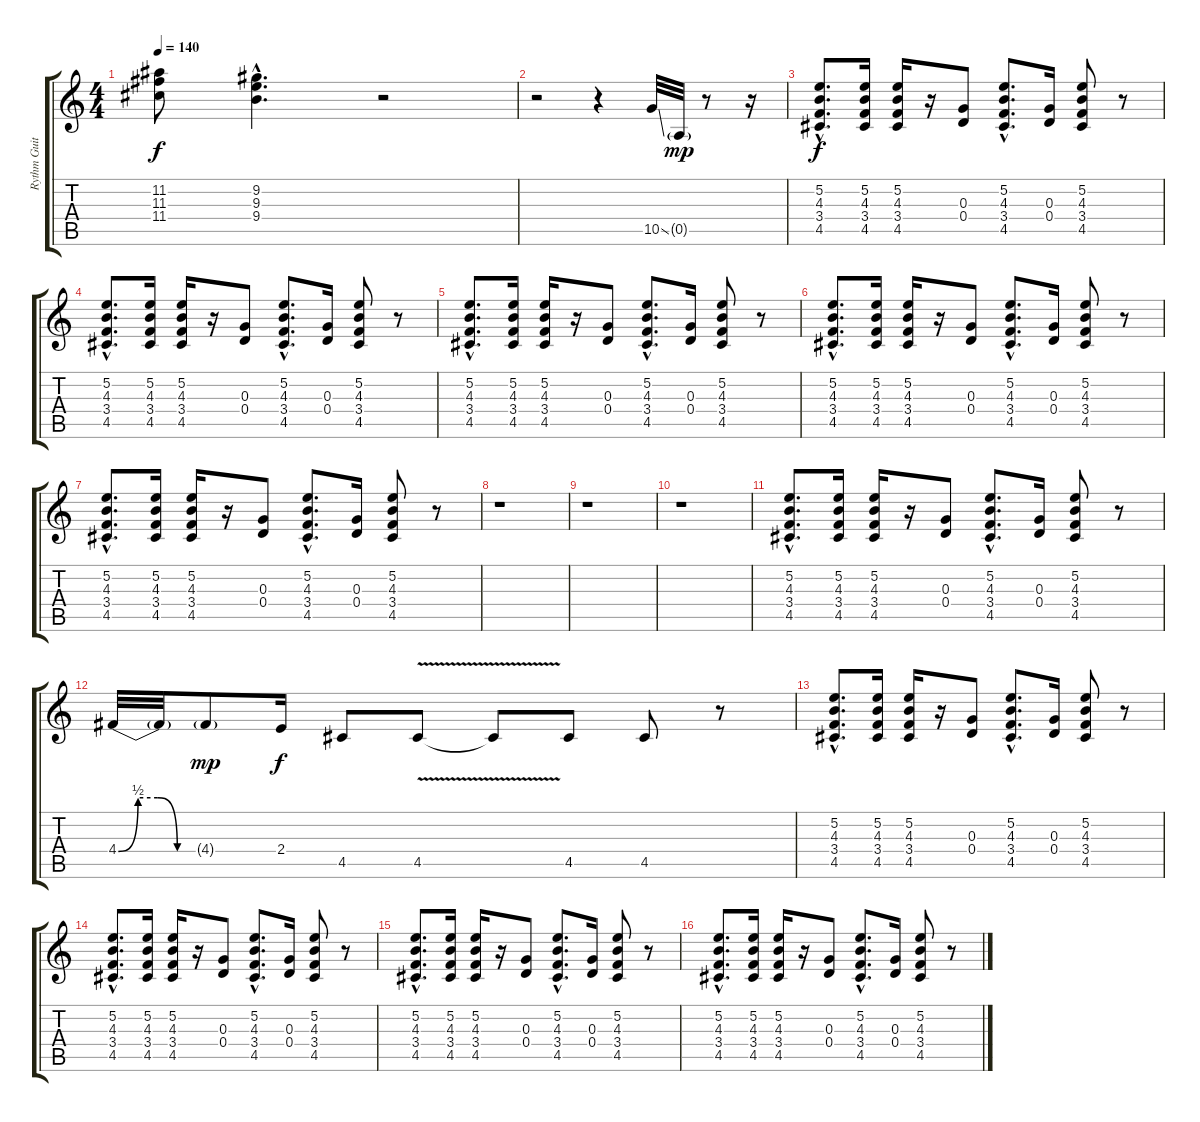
\track ("Rythm Guitar" "Rythm Guit") {instrument distortionguitar}
\staff {score tabs}
\tuning (E4 B3 G3 D3 A2 E2) {hide}
\ts (4 4)
\tempo 140
\clef g2
\ks c
(11.2 11.3 11.4).8{dy f instrument distortionguitar} (9.2{hac} 9.3{hac} 9.4{hac}).4{d} r.2 |
r.2 r.4 10.5{ss}.32 0.5{g}.32{dy mp} r.8 r.16 |
(5.2{hac} 4.3{hac} 3.4{hac} 4.5{hac}).8{d dy f} (5.2 4.3 3.4 4.5).16 (5.2 4.3 3.4 4.5).16 r.16 (0.3 0.4).8 (5.2{hac} 4.3{hac} 3.4{hac} 4.5{hac}).8{d} (0.3 0.4).16 (5.2 4.3 3.4 4.5).8 r.8 |
(5.2{hac} 4.3{hac} 3.4{hac} 4.5{hac}).8{d} (5.2 4.3 3.4 4.5).16 (5.2 4.3 3.4 4.5).16 r.16 (0.3 0.4).8 (5.2{hac} 4.3{hac} 3.4{hac} 4.5{hac}).8{d} (0.3 0.4).16 (5.2 4.3 3.4 4.5).8 r.8 |
(5.2{hac} 4.3{hac} 3.4{hac} 4.5{hac}).8{d} (5.2 4.3 3.4 4.5).16 (5.2 4.3 3.4 4.5).16 r.16 (0.3 0.4).8 (5.2{hac} 4.3{hac} 3.4{hac} 4.5{hac}).8{d} (0.3 0.4).16 (5.2 4.3 3.4 4.5).8 r.8 |
(5.2{hac} 4.3{hac} 3.4{hac} 4.5{hac}).8{d} (5.2 4.3 3.4 4.5).16 (5.2 4.3 3.4 4.5).16 r.16 (0.3 0.4).8 (5.2{hac} 4.3{hac} 3.4{hac} 4.5{hac}).8{d} (0.3 0.4).16 (5.2 4.3 3.4 4.5).8 r.8 |
(5.2{hac} 4.3{hac} 3.4{hac} 4.5{hac}).8{d} (5.2 4.3 3.4 4.5).16 (5.2 4.3 3.4 4.5).16 r.16 (0.3 0.4).8 (5.2{hac} 4.3{hac} 3.4{hac} 4.5{hac}).8{d} (0.3 0.4).16 (5.2 4.3 3.4 4.5).8 r.8 |
r.1 |
r.1 |
r.1 |
(5.2{hac} 4.3{hac} 3.4{hac} 4.5{hac}).8{d} (5.2 4.3 3.4 4.5).16 (5.2 4.3 3.4 4.5).16 r.16 (0.3 0.4).8 (5.2{hac} 4.3{hac} 3.4{hac} 4.5{hac}).8{d} (0.3 0.4).16 (5.2 4.3 3.4 4.5).8 r.8 |
4.4{be (custom 0 0 15 2 30 2 45 0 60 0)}.32 4.4{t}.32 4.4{g}.8{dy mp} 2.4.16{dy f} 4.5.8 4.5{v}.8 4.5{t}.8 4.5.8 4.5.8 r.8 |
(5.2{hac} 4.3{hac} 3.4{hac} 4.5{hac}).8{d} (5.2 4.3 3.4 4.5).16 (5.2 4.3 3.4 4.5).16 r.16 (0.3 0.4).8 (5.2{hac} 4.3{hac} 3.4{hac} 4.5{hac}).8{d} (0.3 0.4).16 (5.2 4.3 3.4 4.5).8 r.8 |
(5.2{hac} 4.3{hac} 3.4{hac} 4.5{hac}).8{d} (5.2 4.3 3.4 4.5).16 (5.2 4.3 3.4 4.5).16 r.16 (0.3 0.4).8 (5.2{hac} 4.3{hac} 3.4{hac} 4.5{hac}).8{d} (0.3 0.4).16 (5.2 4.3 3.4 4.5).8 r.8 |
(5.2{hac} 4.3{hac} 3.4{hac} 4.5{hac}).8{d} (5.2 4.3 3.4 4.5).16 (5.2 4.3 3.4 4.5).16 r.16 (0.3 0.4).8 (5.2{hac} 4.3{hac} 3.4{hac} 4.5{hac}).8{d} (0.3 0.4).16 (5.2 4.3 3.4 4.5).8 r.8 |
(5.2{hac} 4.3{hac} 3.4{hac} 4.5{hac}).8{d} (5.2 4.3 3.4 4.5).16 (5.2 4.3 3.4 4.5).16 r.16 (0.3 0.4).8 (5.2{hac} 4.3{hac} 3.4{hac} 4.5{hac}).8{d} (0.3 0.4).16 (5.2 4.3 3.4 4.5).8 r.8
